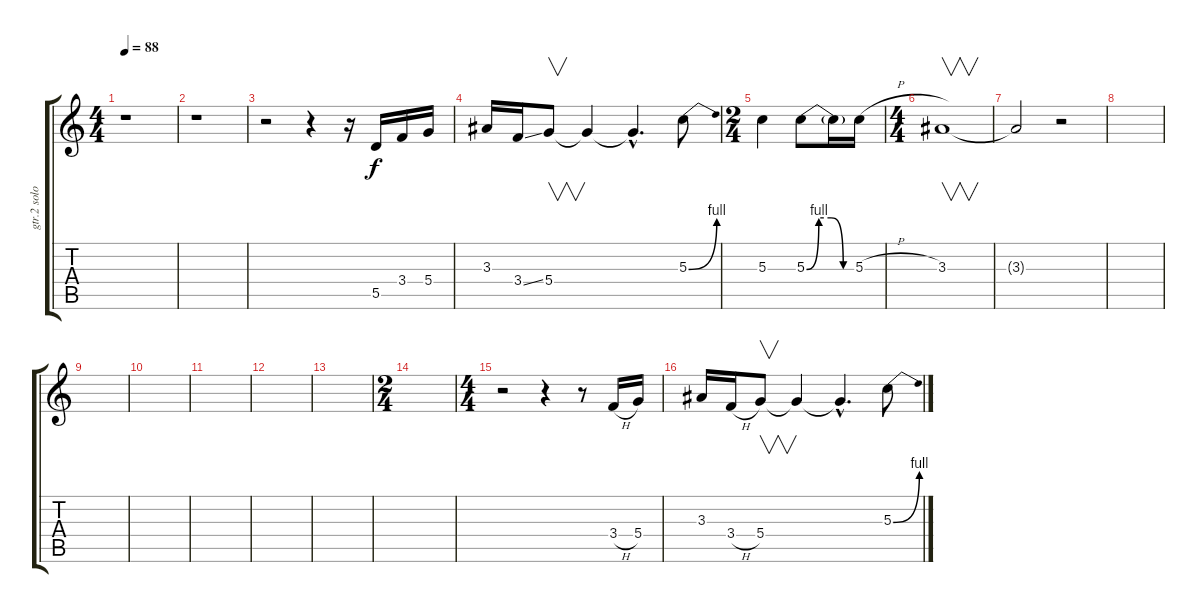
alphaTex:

\track ("gtr.2 solo" "gtr.2 solo") {instrument distortionguitar}
\staff {score tabs}
\tuning (E4 B3 G3 D3 A2 E2) {hide}
\ts (4 4)
\tempo 88
\clef g2
\ks c
r.1{dy f} |
r.1 |
r.2 r.4 r.16 5.5.16 3.4.16 5.4.16 |
3.3.16 3.4{ss}.16 5.4.8{v} 5.4{t}.4 5.4{hac t}.4{d} 5.3{be (bend 0 0 60 4)}.8 |
\ts (2 4)
5.3.4 5.3{be (custom 0 0 15 4 30 4 45 0 60 0)}.8 5.3{t}.16 5.3{h}.16 |
\ts (4 4)
3.3.1{v} |
3.3{t}.2 r.2 |
|
|
|
|
|
|
\ts (2 4)
|
\ts (4 4)
r.2 r.4 r.8 3.4{h}.16 5.4.16 |
3.3.16 3.4{h}.16 5.4.8{v} 5.4{t}.4 5.4{hac t}.4{d} 5.3{be (bend 0 0 60 4)}.8
